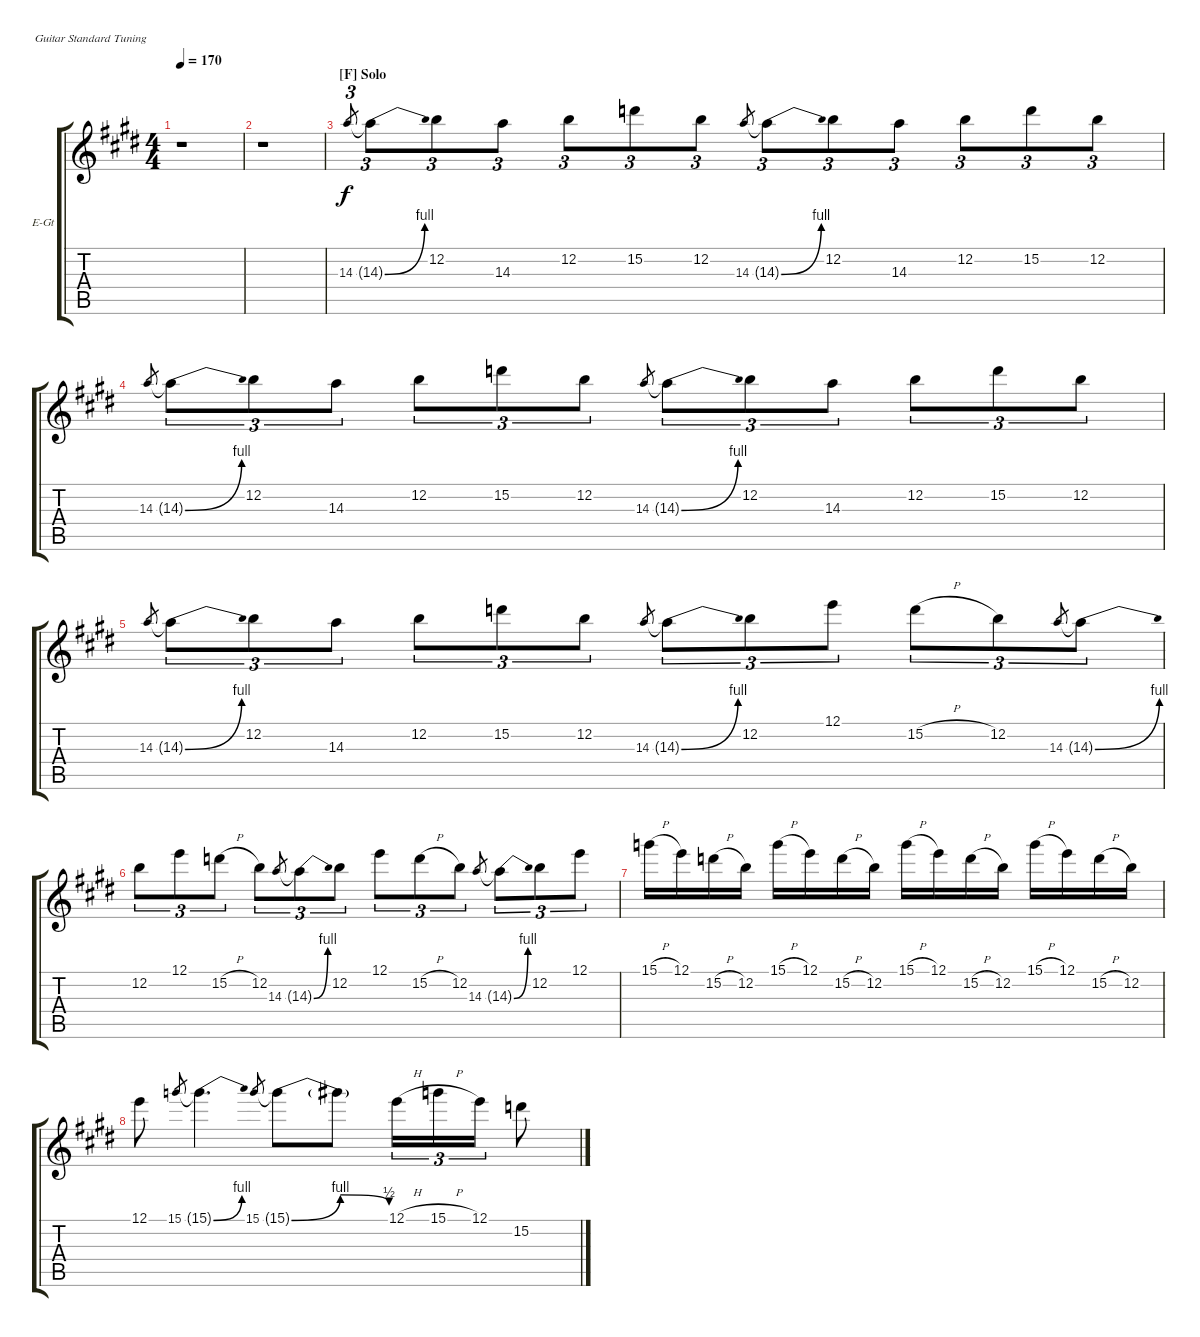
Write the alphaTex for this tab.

\bracketExtendMode groupsimilarinstruments
\firstSystemTrackNameOrientation horizontal
\otherSystemsTrackNameOrientation horizontal
\track ("Guitar 3" "E-Gt") {instrument overdrivenguitar}
\staff {score tabs}
\tuning (E4 B3 G3 D3 A2 E2)
\ts (4 4)
\tempo 170
\clef g2
\scale
1.07818
\ks e
r.1{dy f} |
\scale
0.921816 r.1 |
\section ("F" "Solo")
\scale
1.07818 14.3.8{tu (3 2) gr} 14.3{be (bend 0 0 15 4) t}.8{tu (3 2)} 12.2.8{tu (3 2)} 14.3.8{tu (3 2)} 12.2.8{tu (3 2)} 15.2.8{tu (3 2)} 12.2.8{tu (3 2)} 14.3.8{tu (3 2) gr} 14.3{be (bend 0 0 15 4) t}.8{tu (3 2)} 12.2.8{tu (3 2)} 14.3.8{tu (3 2)} 12.2.8{tu (3 2)} 15.2.8{tu (3 2)} 12.2.8{tu (3 2)} |
\scale
0.921816 14.3.8{tu (3 2) gr} 14.3{be (bend 0 0 15 4) t}.8{tu (3 2)} 12.2.8{tu (3 2)} 14.3.8{tu (3 2)} 12.2.8{tu (3 2)} 15.2.8{tu (3 2)} 12.2.8{tu (3 2)} 14.3.8{tu (3 2) gr} 14.3{be (bend 0 0 15 4) t}.8{tu (3 2)} 12.2.8{tu (3 2)} 14.3.8{tu (3 2)} 12.2.8{tu (3 2)} 15.2.8{tu (3 2)} 12.2.8{tu (3 2)} |
\scale
1.07818 14.3.8{tu (3 2) gr} 14.3{be (bend 0 0 15 4) t}.8{tu (3 2)} 12.2.8{tu (3 2)} 14.3.8{tu (3 2)} 12.2.8{tu (3 2)} 15.2.8{tu (3 2)} 12.2.8{tu (3 2)} 14.3.8{tu (3 2) gr} 14.3{be (bend 0 0 15 4) t}.8{tu (3 2)} 12.2.8{tu (3 2)} 12.1.8{tu (3 2)} 15.2{h}.8{tu (3 2)} 12.2.8{tu (3 2)} 14.3.8{tu (3 2) gr} 14.3{be (bend 0 0 15 4) t}.8{tu (3 2)} |
\scale
0.921816 12.2.8{tu (3 2)} 12.1.8{tu (3 2)} 15.2{h}.8{tu (3 2)} 12.2.8{tu (3 2)} 14.3.8{tu (3 2) gr} 14.3{be (bend 0 0 15 4) t}.8{tu (3 2)} 12.2.8{tu (3 2)} 12.1.8{tu (3 2)} 15.2{h}.8{tu (3 2)} 12.2.8{tu (3 2)} 14.3.8{tu (3 2) gr} 14.3{be (bend 0 0 15 4) t}.8{tu (3 2)} 12.2.8{tu (3 2)} 12.1.8{tu (3 2)} |
\scale
1.07818 15.1{h}.16 12.1.16 15.2{h}.16 12.2.16 15.1{h}.16 12.1.16 15.2{h}.16 12.2.16 15.1{h}.16 12.1.16 15.2{h}.16 12.2.16 15.1{h}.16 12.1.16 15.2{h}.16 12.2.16 |
\scale
0.921816 12.1.8 15.1.8{gr} 15.1{be (bend 0 0 15 4) t}.4{d} 15.1.8{gr} 15.1{be (bendrelease 0 0 10.2 4 20.4 4 30.599999999999998 2) t}.8 15.1{t}.8 12.1{h}.16{tu (3 2)} 15.1{h}.16{tu (3 2)} 12.1.16{tu (3 2)} 15.2.8
